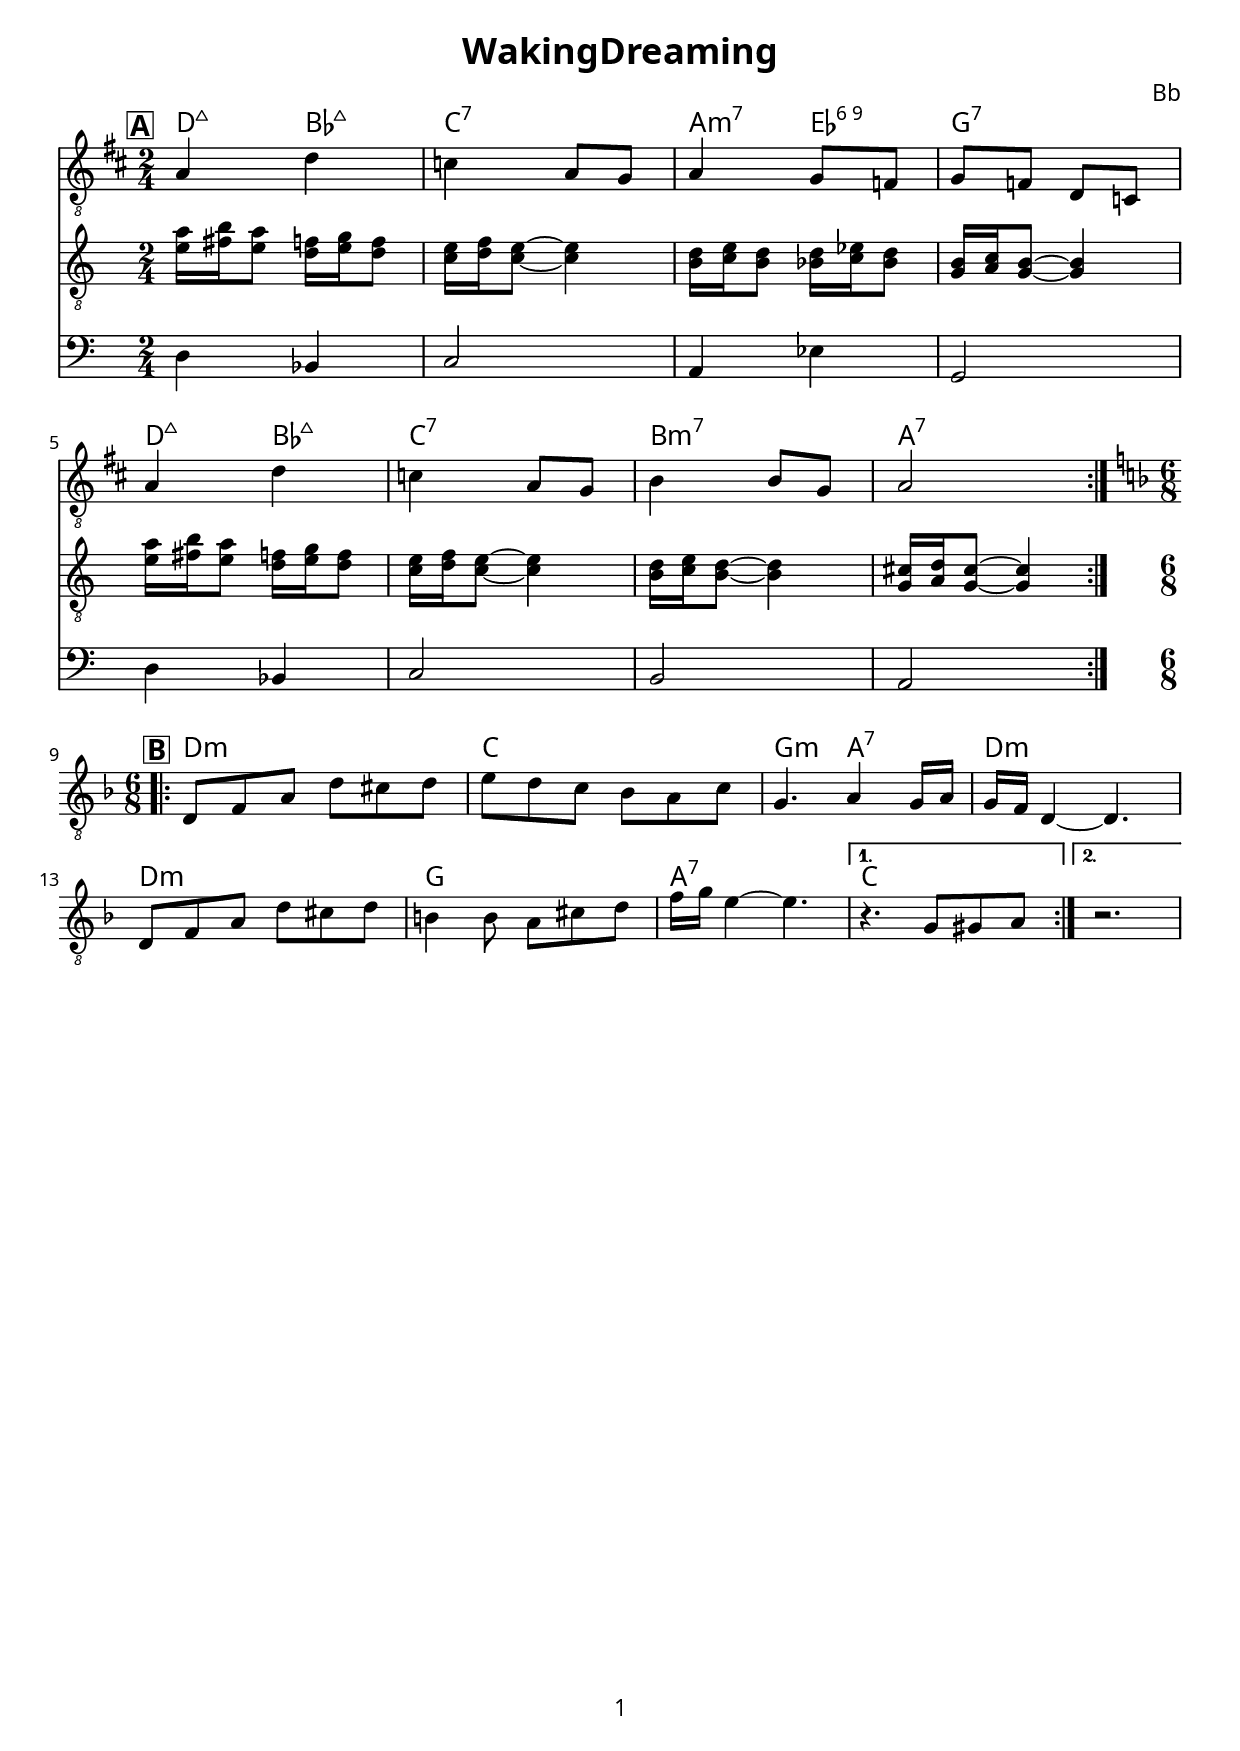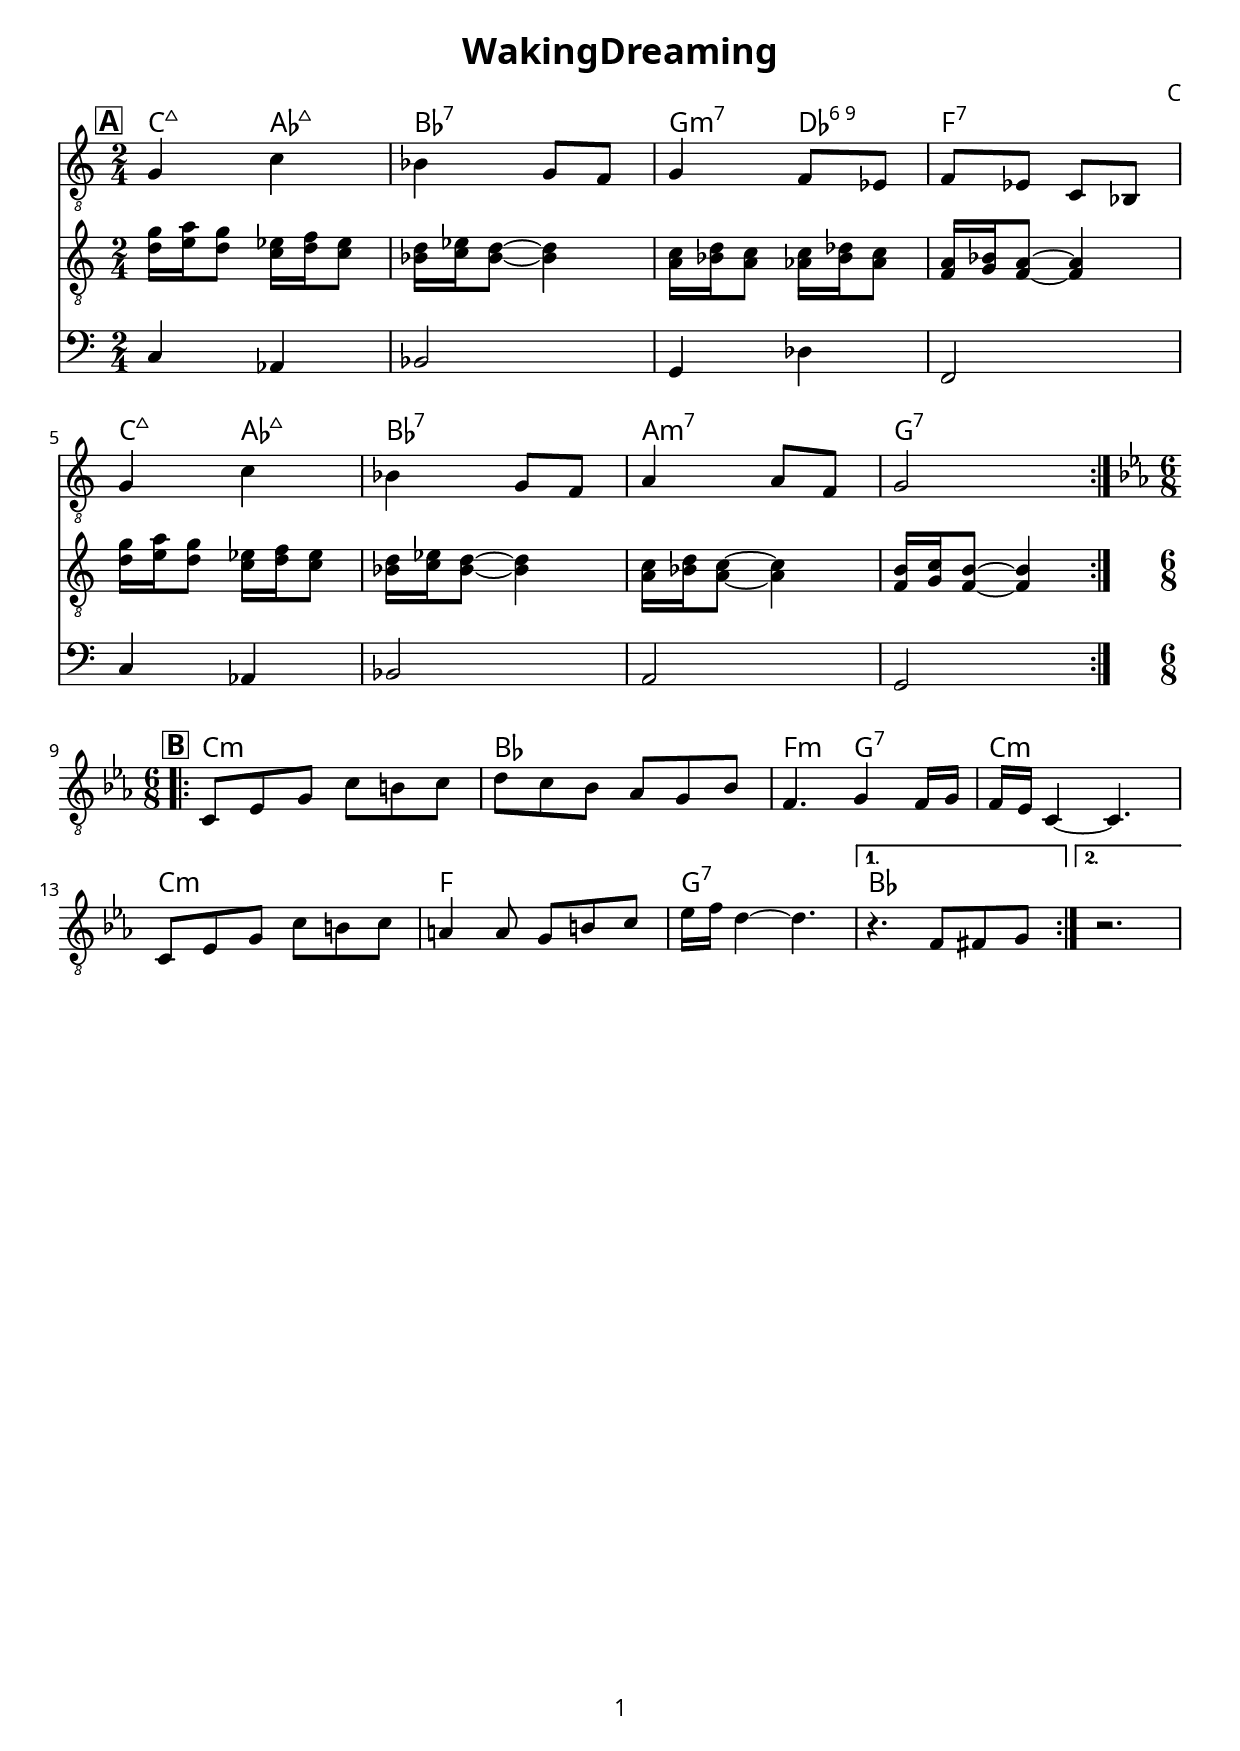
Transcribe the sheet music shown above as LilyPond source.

% {{{ PARAMETRI
  myTitle = "WakingDreaming"
  myKey = \key c \major
  myTime = \time 2/4 
  myTempo =  #(ly:make-moment 60 4)
% }}}

% INTESTAZIONE {{{
\version "2.18.2"

\header {
  title = \myTitle
}

\paper{
  print-first-page-number = ##t
  oddHeaderMarkup = \markup \null
  evenHeaderMarkup = \markup \null
  oddFooterMarkup = \markup {
    \fill-line {
      \on-the-fly \print-page-number-check-first
      \fromproperty #'page:page-number-string
    }
  }
  evenFooterMarkup = \oddFooterMarkup
  #(set-global-staff-size 10)
  myStaffSize = #20
  fonts = #(make-pango-font-tree
  "FontAwesome"
  "FontAwesome"
  "FontAwesome"
  (/ myStaffSize 20))
}

global = {
  \myKey
  \numericTimeSignature
  \myTime
  \set Score.markFormatter = #format-mark-box-alphabet
}
\layout { indent = #0 }
%}}}

% {{{ PARTE A
  temaA = {
    \repeat volta 2{
      g4 c bes g8 f | g4 f8 ees | f ees c bes |
      g'4 c | bes g8 f | a4 a8 f | g2 |
    }
  }

  ritmicaAuno = {
    \repeat volta 2{
      g16 a g8 ees16 f ees8 | d16 ees d8~ d4 |
      c16 d c8 c16 des c8 | a16 bes a8~ a4 |
      g'16 a g8 ees16 f ees8 | d16 ees d8~ d4 |
      c16 d c8~ c4 | b16 c b8~ b4 |
    }
  }

  ritmicaAdue = {
    \repeat volta 2{
      d16 e d8 c16 d c8 | bes16 c bes8~ bes 4|
      a16 bes a8 aes16 bes aes8 | f16 g f8~ f4 |
      d'16 e d8 c16 d c8 | bes16 c bes8~ bes 4|
      a16 bes a8~ a4 | f16 g f8~ f4 |
    }
  }

  accordiA = \chordmode{
    \repeat volta 2{
      c4:maj7 aes:maj7 | bes2:7 | g4:m7 des:6.9 | f2:7 |
      c4:maj7 aes:maj7 | bes2:7 | a2:m7 | g2:7 |
    }
  }

  bassoA = {
    \repeat volta 2{
      c4 aes | bes2 | g4 des' | f,2 |
      c'4 aes | bes2 | a2 | g2 |
    }
  }
% }}}

% {{{ PARTE B
  temaB = {
    \time 6/8
    \key c \minor
    \repeat volta 2{
      c,8 ees g c b c | d c bes aes g bes | 
      f4. g4 f16 g | f ees  c4~ c4. |
      c8 ees g c b c | a4 a8 g b c | 
      ees16 f d4~ d4. | 
    }
    \alternative{
      { r4. f,8 fis g | }
      { r2. | }
    }
}

  accordiB = \chordmode{
    \repeat volta 2 {
      c2.:m | bes2. | f4.:m g4.:7 | c2.:m | \break
      c2.:m | f2. | g2.:7 |
    }
    \alternative
    {
      { bes2.: | }
      { g2.:7 | }
    }
  }
% }}}

% SCORE {{{
tema = \relative c' {
  \mark \default
  \temaA \break
  \mark \default
  \temaB \break
}

basso = \relative c {
  \bassoA \break
}

chordsPart ={
  \new ChordNames {
    \set chordChanges = ##t
    \accordiA
    \accordiB
  }
}

temaPart = \new Staff \with {
  instrumentName = ""
  midiInstrument = "piano"
} { \clef "treble_8" \global \tema }

bassoPart = \new Staff \with {
  instrumentName = ""
  midiInstrument = "piano"
} { \clef "bass" \basso }

ritmicaPart = \new Staff \with {
  instrumentName = ""
  midiInstrument = "piano"
} { \clef "treble_8" 
      \new Voice <<  
        \relative c'' {\ritmicaAuno }
        \relative c' {\ritmicaAdue }
      >>
}

scoreContent = << 
  \chordsPart
  \temaPart
  \ritmicaPart
  \bassoPart
>>
%}}}

% {{{ BOOKS
  \book{
    \header{ composer="C" }
    \bookOutputSuffix "C"
    \score {
      \scoreContent
      \layout {}
      \midi { \context { \Score tempoWholesPerMinute = #(ly:make-moment 90 4) } }
    }
  }

  \book{
    \header{ composer="Bb" }
    \bookOutputSuffix "Bb"
    \score { \transpose c d {\scoreContent} }
  }
% }}}
